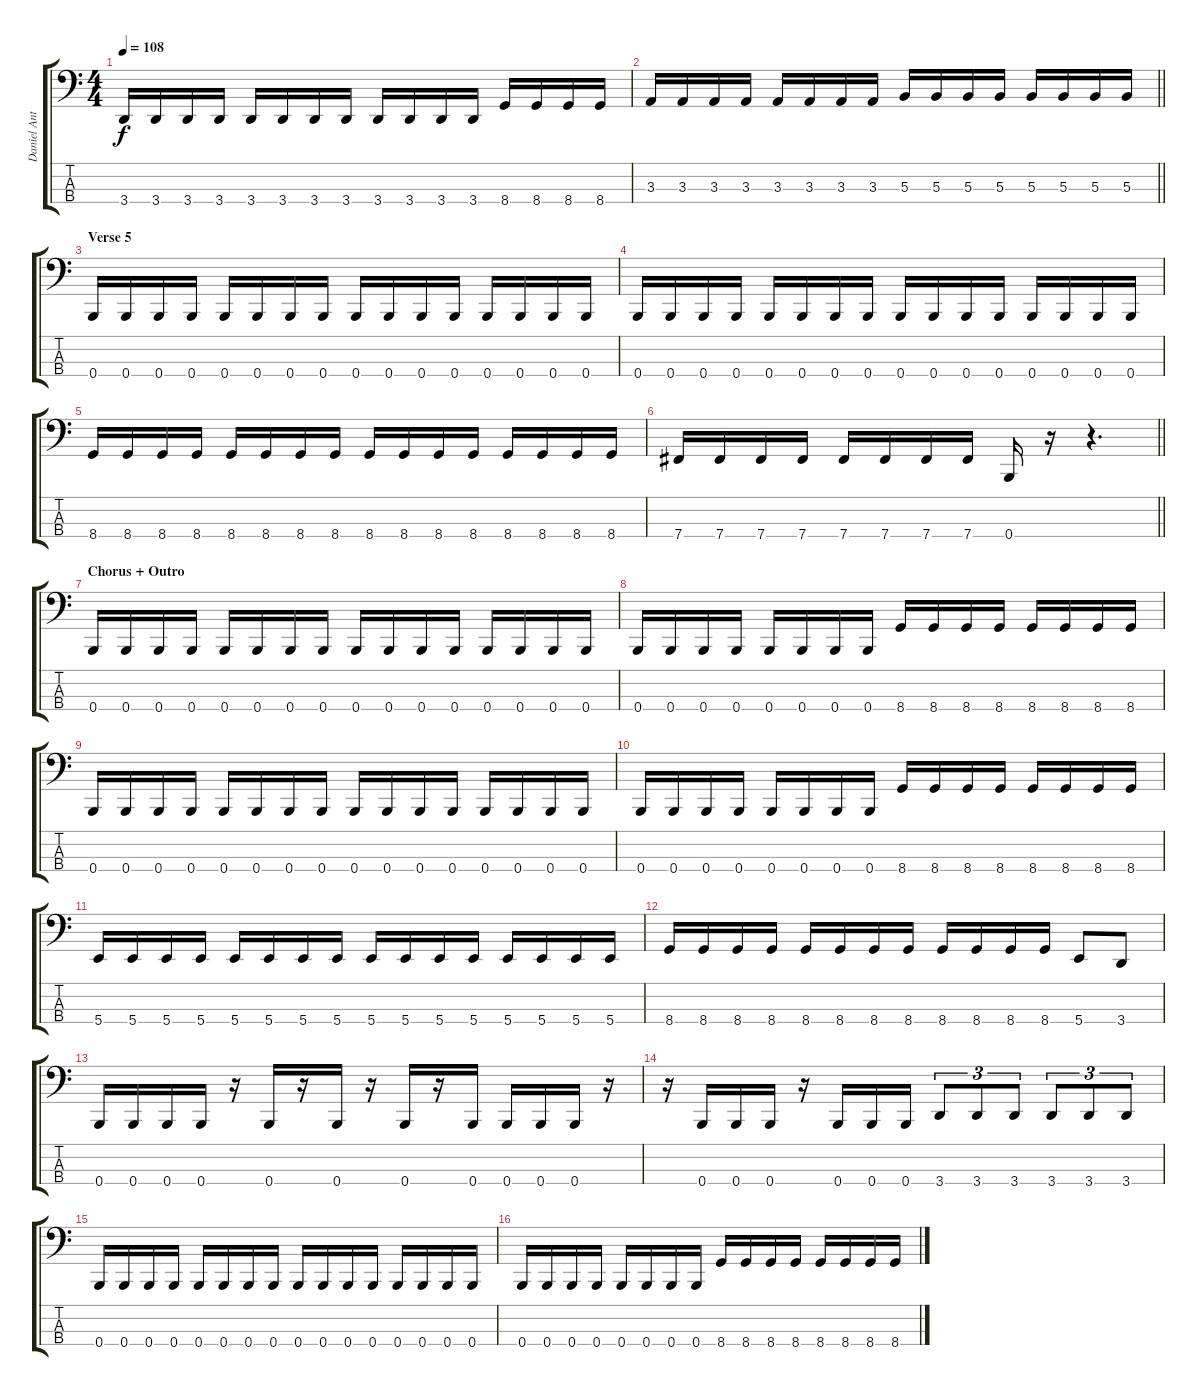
\track ("Daniel Antonsson" "Daniel Ant") {instrument electricbasspick}
\staff {score tabs}
\tuning (E2 B1 Gb1 B0) {hide}
\ts (4 4)
\tempo 108
\clef f4
\ks c
3.4.16{dy f} 3.4.16 3.4.16 3.4.16 3.4.16 3.4.16 3.4.16 3.4.16 3.4.16 3.4.16 3.4.16 3.4.16 8.4.16 8.4.16 8.4.16 8.4.16 |
\barLineRight lightlight
3.3.16 3.3.16 3.3.16 3.3.16 3.3.16 3.3.16 3.3.16 3.3.16 5.3.16 5.3.16 5.3.16 5.3.16 5.3.16 5.3.16 5.3.16 5.3.16 |
\section ("" "Verse 5")
0.4.16 0.4.16 0.4.16 0.4.16 0.4.16 0.4.16 0.4.16 0.4.16 0.4.16 0.4.16 0.4.16 0.4.16 0.4.16 0.4.16 0.4.16 0.4.16 |
0.4.16 0.4.16 0.4.16 0.4.16 0.4.16 0.4.16 0.4.16 0.4.16 0.4.16 0.4.16 0.4.16 0.4.16 0.4.16 0.4.16 0.4.16 0.4.16 |
8.4.16 8.4.16 8.4.16 8.4.16 8.4.16 8.4.16 8.4.16 8.4.16 8.4.16 8.4.16 8.4.16 8.4.16 8.4.16 8.4.16 8.4.16 8.4.16 |
\barLineRight lightlight
7.4.16 7.4.16 7.4.16 7.4.16 7.4.16 7.4.16 7.4.16 7.4.16 0.4.16 r.16 r.4{d} |
\section ("" "Chorus + Outro")
0.4.16 0.4.16 0.4.16 0.4.16 0.4.16 0.4.16 0.4.16 0.4.16 0.4.16 0.4.16 0.4.16 0.4.16 0.4.16 0.4.16 0.4.16 0.4.16 |
0.4.16 0.4.16 0.4.16 0.4.16 0.4.16 0.4.16 0.4.16 0.4.16 8.4.16 8.4.16 8.4.16 8.4.16 8.4.16 8.4.16 8.4.16 8.4.16 |
0.4.16 0.4.16 0.4.16 0.4.16 0.4.16 0.4.16 0.4.16 0.4.16 0.4.16 0.4.16 0.4.16 0.4.16 0.4.16 0.4.16 0.4.16 0.4.16 |
0.4.16 0.4.16 0.4.16 0.4.16 0.4.16 0.4.16 0.4.16 0.4.16 8.4.16 8.4.16 8.4.16 8.4.16 8.4.16 8.4.16 8.4.16 8.4.16 |
5.4.16 5.4.16 5.4.16 5.4.16 5.4.16 5.4.16 5.4.16 5.4.16 5.4.16 5.4.16 5.4.16 5.4.16 5.4.16 5.4.16 5.4.16 5.4.16 |
8.4.16 8.4.16 8.4.16 8.4.16 8.4.16 8.4.16 8.4.16 8.4.16 8.4.16 8.4.16 8.4.16 8.4.16 5.4.8 3.4.8 |
0.4.16 0.4.16 0.4.16 0.4.16 r.16 0.4.16 r.16 0.4.16 r.16 0.4.16 r.16 0.4.16 0.4.16 0.4.16 0.4.16 r.16 |
r.16 0.4.16 0.4.16 0.4.16 r.16 0.4.16 0.4.16 0.4.16 3.4.8{tu (3 2)} 3.4.8{tu (3 2)} 3.4.8{tu (3 2)} 3.4.8{tu (3 2)} 3.4.8{tu (3 2)} 3.4.8{tu (3 2)} |
0.4.16 0.4.16 0.4.16 0.4.16 0.4.16 0.4.16 0.4.16 0.4.16 0.4.16 0.4.16 0.4.16 0.4.16 0.4.16 0.4.16 0.4.16 0.4.16 |
0.4.16 0.4.16 0.4.16 0.4.16 0.4.16 0.4.16 0.4.16 0.4.16 8.4.16 8.4.16 8.4.16 8.4.16 8.4.16 8.4.16 8.4.16 8.4.16
